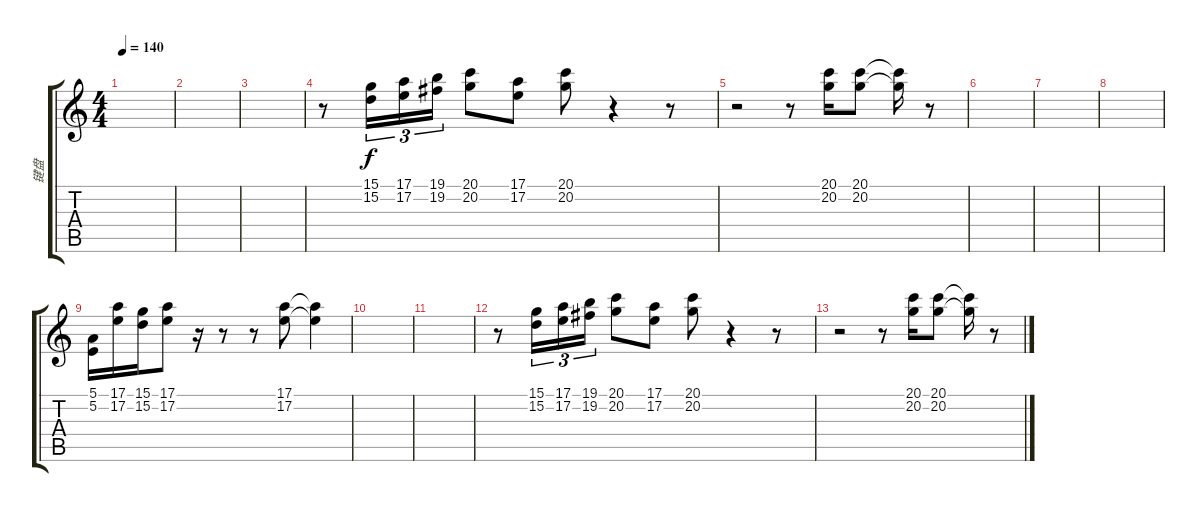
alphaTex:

\track ("键盘" "键盘") {instrument lead5charang}
\staff {score tabs}
\tuning (E4 B3 G3 D3 A2 E2) {hide}
\ts (4 4)
\tempo 140
\clef g2
\ks c
|
|
|
r.8{instrument lead5charang} (15.1 15.2).16{tu (3 2)} (17.1 17.2).16{tu (3 2)} (19.1 19.2).16{tu (3 2)} (20.1 20.2).8 (17.1 17.2).8 (20.1 20.2).8 r.4 r.8 |
r.2 r.8 (20.1 20.2).16 (20.1 20.2).8 (20.1{t} 20.2{t}).16 r.8 |
|
|
|
(5.1 5.2).16 (17.1 17.2).16 (15.1 15.2).16 (17.1 17.2).8 r.16 r.8 r.8 (17.1 17.2).8 (17.1{t} 17.2{t}).4 |
|
|
r.8 (15.1 15.2).16{tu (3 2)} (17.1 17.2).16{tu (3 2)} (19.1 19.2).16{tu (3 2)} (20.1 20.2).8 (17.1 17.2).8 (20.1 20.2).8 r.4 r.8 |
r.2 r.8 (20.1 20.2).16 (20.1 20.2).8 (20.1{t} 20.2{t}).16 r.8
